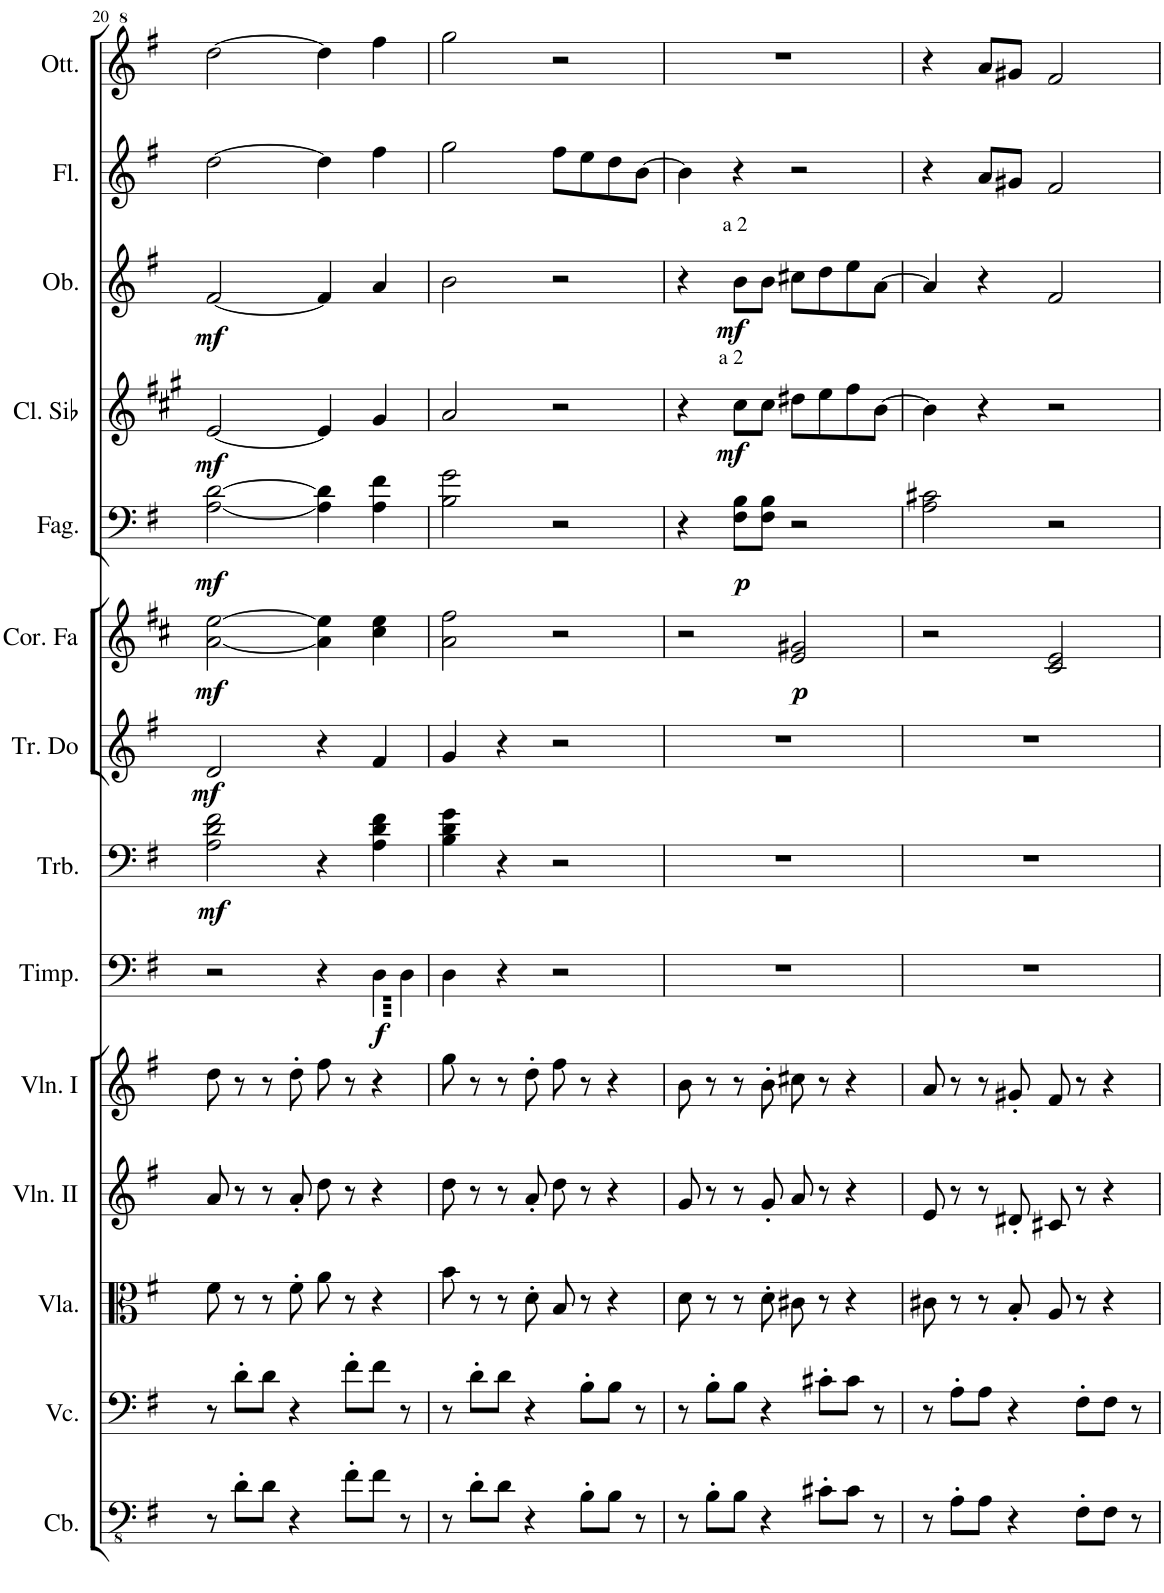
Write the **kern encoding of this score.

**kern	**kern	**kern	**kern	**kern	**kern	**dynam	**kern	**dynam	**kern	**dynam	**kern	**dynam	**kern	**dynam	**kern	**dynam	**kern	**dynam	**kern	**kern
*part14	*part13	*part12	*part11	*part10	*part9	*part9	*part8	*part8	*part7	*part7	*part6	*part6	*part5	*part5	*part4	*part4	*part3	*part3	*part2	*part1
*staff14	*staff13	*staff12	*staff11	*staff10	*staff9	*staff9	*staff8	*staff8	*staff7	*staff7	*staff6	*staff6	*staff5	*staff5	*staff4	*staff4	*staff3	*staff3	*staff2	*staff1
*I"Contrabbasso	*I"Violoncello	*I"Viola	*I"Violino II	*I"Violino I	*I"Timpani	*	*I"Trombone	*	*I"Tromba in Do	*	*I"Corno in Fa	*	*I"Fagotto	*	*I"Clarinetto in Sib	*	*I"Oboe	*	*I"Flauto	*I"Ottavino
*I'Cb.	*I'Vc.	*I'Vla.	*I'Vln. II	*I'Vln. I	*I'Timp.	*	*I'Trb.	*	*I'Tr. Do	*	*I'Cor. Fa	*	*I'Fag.	*	*I'Cl. Sib	*	*I'Ob.	*	*I'Fl.	*I'Ott.
!!LO:PB:g=z
*clefFv4	*clefF4	*clefC3	*clefG2	*clefG2	*clefF4	*	*clefF4	*	*clefG2	*	*clefG2	*	*clefF4	*	*clefG2	*	*clefG2	*	*clefG2	*clefG^2
*	*	*	*	*	*	*	*	*	*Trd1c2	*	*Trd4c7	*	*	*	*Trd1c2	*	*	*	*	*Trd-7c-12
*k[f#]	*k[f#]	*k[f#]	*k[f#]	*k[f#]	*k[f#]	*	*k[f#]	*	*k[f#]	*	*k[f#c#]	*	*k[f#]	*	*k[f#c#g#]	*	*k[f#]	*	*k[f#]	*k[f#]
*M4/4	*M4/4	*M4/4	*M4/4	*M4/4	*M4/4	*	*M4/4	*	*M4/4	*	*M4/4	*	*M4/4	*	*M4/4	*	*M4/4	*	*M4/4	*M4/4
=20	=20	=20	=20	=20	=20	=20	=20	=20	=20	=20	=20	=20	=20	=20	=20	=20	=20	=20	=20	=20
!	!	!	!	!	!	!	!	!LO:DY:b	!	!LO:DY:b	!	!LO:DY:b	!	!LO:DY:b	!	!LO:DY:b	!	!LO:DY:b	!	!
8r	8r	8f#\	8a/	8dd\	2r	.	2A\ 2d\ 2f#\	mf	2d/	mf	[2a\ [2ee\	mf	[2A\ [2d\	mf	[2e/	mf	[2f#/	mf	[2dd\	[2ddd\
8D'\L	8d'\L	8r	8r	8r	.	.	.	.	.	.	.	.	.	.	.	.	.	.	.	.
8D\J	8d\J	8r	8r	8r	.	.	.	.	.	.	.	.	.	.	.	.	.	.	.	.
4r	4r	8f#'\	8a'/	8dd'\	.	.	.	.	.	.	.	.	.	.	.	.	.	.	.	.
.	.	8a\	8dd\	8ff#\	4r	.	4r	.	4r	.	4a\] 4ee\]	.	4A\] 4d\]	.	4e/]	.	4f#/]	.	4dd\]	4ddd\]
8F#'\L	8f#'\L	8r	8r	8r	.	.	.	.	.	.	.	.	.	.	.	.	.	.	.	.
!	!	!	!	!	!	!LO:DY:b	!	!	!	!	!	!	!	!	!	!	!	!	!	!
*	*	*	*	*	*tremolo	*	*	*	*	*	*	*	*	*	*	*	*	*	*	*
8F#\J	8f#\J	4r	4r	4r	64D\LLLL	f	4A\ 4d\ 4f#\	.	4f#/	.	4cc#\ 4ee\	.	4A\ 4f#\	.	4g#/	.	4a/	.	4ff#\	4fff#\
.	.	.	.	.	64D\	.	.	.	.	.	.	.	.	.	.	.	.	.	.	.
.	.	.	.	.	64D\	.	.	.	.	.	.	.	.	.	.	.	.	.	.	.
.	.	.	.	.	64D\	.	.	.	.	.	.	.	.	.	.	.	.	.	.	.
.	.	.	.	.	64D\	.	.	.	.	.	.	.	.	.	.	.	.	.	.	.
.	.	.	.	.	64D\	.	.	.	.	.	.	.	.	.	.	.	.	.	.	.
.	.	.	.	.	64D\	.	.	.	.	.	.	.	.	.	.	.	.	.	.	.
.	.	.	.	.	64D\	.	.	.	.	.	.	.	.	.	.	.	.	.	.	.
8r	8r	.	.	.	64D\	.	.	.	.	.	.	.	.	.	.	.	.	.	.	.
.	.	.	.	.	64D\	.	.	.	.	.	.	.	.	.	.	.	.	.	.	.
.	.	.	.	.	64D\	.	.	.	.	.	.	.	.	.	.	.	.	.	.	.
.	.	.	.	.	64D\	.	.	.	.	.	.	.	.	.	.	.	.	.	.	.
.	.	.	.	.	64D\	.	.	.	.	.	.	.	.	.	.	.	.	.	.	.
.	.	.	.	.	64D\	.	.	.	.	.	.	.	.	.	.	.	.	.	.	.
.	.	.	.	.	64D\	.	.	.	.	.	.	.	.	.	.	.	.	.	.	.
.	.	.	.	.	64D\JJJJ	.	.	.	.	.	.	.	.	.	.	.	.	.	.	.
*	*	*	*	*	*Xtremolo	*	*	*	*	*	*	*	*	*	*	*	*	*	*	*
=21	=21	=21	=21	=21	=21	=21	=21	=21	=21	=21	=21	=21	=21	=21	=21	=21	=21	=21	=21	=21
8r	8r	8b\	8dd\	8gg\	4D\	.	4B\ 4d\ 4g\	.	4g/	.	2a\ 2ff#\	.	2B\ 2g\	.	2a/	.	2b\	.	2gg\	2ggg\
.	.	.	.	.	.	.	.	.	.	.	.	.	.	.	.	.	.	.	.	.
.	.	.	.	.	.	.	.	.	.	.	.	.	.	.	.	.	.	.	.	.
.	.	.	.	.	.	.	.	.	.	.	.	.	.	.	.	.	.	.	.	.
.	.	.	.	.	.	.	.	.	.	.	.	.	.	.	.	.	.	.	.	.
.	.	.	.	.	.	.	.	.	.	.	.	.	.	.	.	.	.	.	.	.
.	.	.	.	.	.	.	.	.	.	.	.	.	.	.	.	.	.	.	.	.
.	.	.	.	.	.	.	.	.	.	.	.	.	.	.	.	.	.	.	.	.
8D'\L	8d'\L	8r	8r	8r	.	.	.	.	.	.	.	.	.	.	.	.	.	.	.	.
8D\J	8d\J	8r	8r	8r	4r	.	4r	.	4r	.	.	.	.	.	.	.	.	.	.	.
4r	4r	8d'\	8a'/	8dd'\	.	.	.	.	.	.	.	.	.	.	.	.	.	.	.	.
.	.	8B/	8dd\	8ff#\	2r	.	2r	.	2r	.	2r	.	2r	.	2r	.	2r	.	8ff#\L	2r
8BB'\L	8B'\L	8r	8r	8r	.	.	.	.	.	.	.	.	.	.	.	.	.	.	8ee\	.
8BB\J	8B\J	4r	4r	4r	.	.	.	.	.	.	.	.	.	.	.	.	.	.	8dd\	.
8r	8r	.	.	.	.	.	.	.	.	.	.	.	.	.	.	.	.	.	[8b\J	.
=22	=22	=22	=22	=22	=22	=22	=22	=22	=22	=22	=22	=22	=22	=22	=22	=22	=22	=22	=22	=22
8r	8r	8d\	8g/	8b\	1r	.	1r	.	1r	.	2r	.	4r	.	4r	.	4r	.	4b\]	1r
8BB'\L	8B'\L	8r	8r	8r	.	.	.	.	.	.	.	.	.	.	.	.	.	.	.	.
!	!	!	!	!	!	!	!	!	!	!	!	!	!	!	!	!	!LO:TX:a:t=a 2	!	!	!
!	!	!	!	!	!	!	!	!	!	!	!	!	!	!	!LO:TX:a:t=a 2	!	!	!	!	!
!	!	!	!	!	!	!	!	!	!	!	!	!	!	!LO:DY:b	!	!LO:DY:b	!	!LO:DY:b	!	!
8BB\J	8B\J	8r	8r	8r	.	.	.	.	.	.	.	.	8F#\ 8B\L	p	8cc#\L	mf	8b\L	mf	4r	.
4r	4r	8d'\	8g'/	8b'\	.	.	.	.	.	.	.	.	8F#\ 8B\J	.	8cc#\J	.	8b\J	.	.	.
!	!	!	!	!	!	!	!	!	!	!	!	!LO:DY:b	!	!	!	!	!	!	!	!
.	.	8c#X\	8a/	8cc#X\	.	.	.	.	.	.	2e/ 2g#X/	p	2r	.	8dd#X\L	.	8cc#X\L	.	2r	.
8C#X'\L	8c#X'\L	8r	8r	8r	.	.	.	.	.	.	.	.	.	.	8ee\	.	8dd\	.	.	.
8C#\J	8c#\J	4r	4r	4r	.	.	.	.	.	.	.	.	.	.	8ff#\	.	8ee\	.	.	.
8r	8r	.	.	.	.	.	.	.	.	.	.	.	.	.	[8b\J	.	[8a\J	.	.	.
=23	=23	=23	=23	=23	=23	=23	=23	=23	=23	=23	=23	=23	=23	=23	=23	=23	=23	=23	=23	=23
8r	8r	8c#X\	8e/	8a/	1r	.	1r	.	1r	.	2r	.	2A\ 2c#X\	.	4b\]	.	4a/]	.	4r	4r
8AA'\L	8A'\L	8r	8r	8r	.	.	.	.	.	.	.	.	.	.	.	.	.	.	.	.
8AA\J	8A\J	8r	8r	8r	.	.	.	.	.	.	.	.	.	.	4r	.	4r	.	8a/L	8aa/L
4r	4r	8B'/	8d#X'/	8g#X'/	.	.	.	.	.	.	.	.	.	.	.	.	.	.	8g#X/J	8gg#X/J
.	.	8A/	8c#X/	8f#/	.	.	.	.	.	.	2c#/ 2e/	.	2r	.	2r	.	2f#/	.	2f#/	2ff#/
8FF#'\L	8F#'\L	8r	8r	8r	.	.	.	.	.	.	.	.	.	.	.	.	.	.	.	.
8FF#\J	8F#\J	4r	4r	4r	.	.	.	.	.	.	.	.	.	.	.	.	.	.	.	.
8r	8r	.	.	.	.	.	.	.	.	.	.	.	.	.	.	.	.	.	.	.
=	=	=	=	=	=	=	=	=	=	=	=	=	=	=	=	=	=	=	=	=
*-	*-	*-	*-	*-	*-	*-	*-	*-	*-	*-	*-	*-	*-	*-	*-	*-	*-	*-	*-	*-
